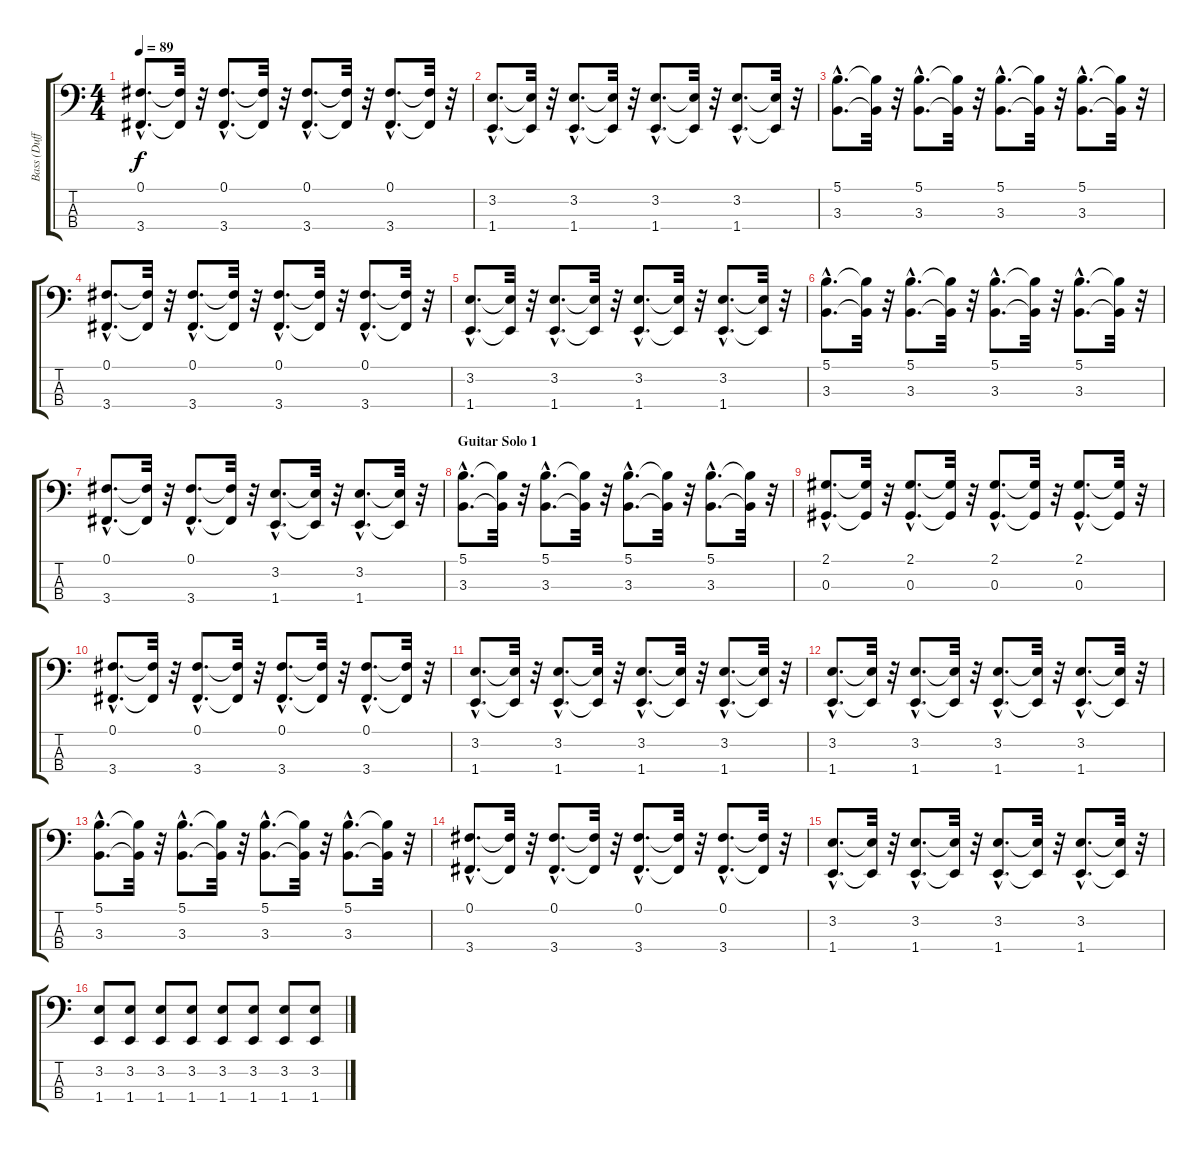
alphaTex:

\track ("Bass (Duff)" "Bass (Duff") {instrument electricbasspick}
\staff {score tabs}
\tuning (Gb2 Db2 Ab1 Eb1) {hide}
\ts (4 4)
\tempo 89
\clef f4
\ks c
(0.1{hac} 3.4{hac}).8{d dy f} (0.1{t} 3.4{t}).32 r.32 (0.1{hac} 3.4{hac}).8{d} (0.1{t} 3.4{t}).32 r.32 (0.1{hac} 3.4{hac}).8{d} (0.1{t} 3.4{t}).32 r.32 (0.1{hac} 3.4{hac}).8{d} (0.1{t} 3.4{t}).32 r.32 |
(3.2{hac} 1.4{hac}).8{d} (3.2{t} 1.4{t}).32 r.32 (3.2{hac} 1.4{hac}).8{d} (3.2{t} 1.4{t}).32 r.32 (3.2{hac} 1.4{hac}).8{d} (3.2{t} 1.4{t}).32 r.32 (3.2{hac} 1.4{hac}).8{d} (3.2{t} 1.4{t}).32 r.32 |
(5.1{hac} 3.3{hac}).8{d} (5.1{t} 3.3{t}).32 r.32 (5.1{hac} 3.3{hac}).8{d} (5.1{t} 3.3{t}).32 r.32 (5.1{hac} 3.3{hac}).8{d} (5.1{t} 3.3{t}).32 r.32 (5.1{hac} 3.3{hac}).8{d} (5.1{t} 3.3{t}).32 r.32 |
(0.1{hac} 3.4{hac}).8{d} (0.1{t} 3.4{t}).32 r.32 (0.1{hac} 3.4{hac}).8{d} (0.1{t} 3.4{t}).32 r.32 (0.1{hac} 3.4{hac}).8{d} (0.1{t} 3.4{t}).32 r.32 (0.1{hac} 3.4{hac}).8{d} (0.1{t} 3.4{t}).32 r.32 |
(3.2{hac} 1.4{hac}).8{d} (3.2{t} 1.4{t}).32 r.32 (3.2{hac} 1.4{hac}).8{d} (3.2{t} 1.4{t}).32 r.32 (3.2{hac} 1.4{hac}).8{d} (3.2{t} 1.4{t}).32 r.32 (3.2{hac} 1.4{hac}).8{d} (3.2{t} 1.4{t}).32 r.32 |
(5.1{hac} 3.3{hac}).8{d} (5.1{t} 3.3{t}).32 r.32 (5.1{hac} 3.3{hac}).8{d} (5.1{t} 3.3{t}).32 r.32 (5.1{hac} 3.3{hac}).8{d} (5.1{t} 3.3{t}).32 r.32 (5.1{hac} 3.3{hac}).8{d} (5.1{t} 3.3{t}).32 r.32 |
(0.1{hac} 3.4{hac}).8{d} (0.1{t} 3.4{t}).32 r.32 (0.1{hac} 3.4{hac}).8{d} (0.1{t} 3.4{t}).32 r.32 (3.2{hac} 1.4{hac}).8{d} (3.2{t} 1.4{t}).32 r.32 (3.2{hac} 1.4{hac}).8{d} (3.2{t} 1.4{t}).32 r.32 |
\section ("" "Guitar Solo 1")
(5.1{hac} 3.3{hac}).8{d} (5.1{t} 3.3{t}).32 r.32 (5.1{hac} 3.3{hac}).8{d} (5.1{t} 3.3{t}).32 r.32 (5.1{hac} 3.3{hac}).8{d} (5.1{t} 3.3{t}).32 r.32 (5.1{hac} 3.3{hac}).8{d} (5.1{t} 3.3{t}).32 r.32 |
(2.1{hac} 0.3{hac}).8{d} (2.1{t} 0.3{t}).32 r.32 (2.1{hac} 0.3{hac}).8{d} (2.1{t} 0.3{t}).32 r.32 (2.1{hac} 0.3{hac}).8{d} (2.1{t} 0.3{t}).32 r.32 (2.1{hac} 0.3{hac}).8{d} (2.1{t} 0.3{t}).32 r.32 |
(0.1{hac} 3.4{hac}).8{d} (0.1{t} 3.4{t}).32 r.32 (0.1{hac} 3.4{hac}).8{d} (0.1{t} 3.4{t}).32 r.32 (0.1{hac} 3.4{hac}).8{d} (0.1{t} 3.4{t}).32 r.32 (0.1{hac} 3.4{hac}).8{d} (0.1{t} 3.4{t}).32 r.32 |
(3.2{hac} 1.4{hac}).8{d} (3.2{t} 1.4{t}).32 r.32 (3.2{hac} 1.4{hac}).8{d} (3.2{t} 1.4{t}).32 r.32 (3.2{hac} 1.4{hac}).8{d} (3.2{t} 1.4{t}).32 r.32 (3.2{hac} 1.4{hac}).8{d} (3.2{t} 1.4{t}).32 r.32 |
(3.2{hac} 1.4{hac}).8{d} (3.2{t} 1.4{t}).32 r.32 (3.2{hac} 1.4{hac}).8{d} (3.2{t} 1.4{t}).32 r.32 (3.2{hac} 1.4{hac}).8{d} (3.2{t} 1.4{t}).32 r.32 (3.2{hac} 1.4{hac}).8{d} (3.2{t} 1.4{t}).32 r.32 |
(5.1{hac} 3.3{hac}).8{d} (5.1{t} 3.3{t}).32 r.32 (5.1{hac} 3.3{hac}).8{d} (5.1{t} 3.3{t}).32 r.32 (5.1{hac} 3.3{hac}).8{d} (5.1{t} 3.3{t}).32 r.32 (5.1{hac} 3.3{hac}).8{d} (5.1{t} 3.3{t}).32 r.32 |
(0.1{hac} 3.4{hac}).8{d} (0.1{t} 3.4{t}).32 r.32 (0.1{hac} 3.4{hac}).8{d} (0.1{t} 3.4{t}).32 r.32 (0.1{hac} 3.4{hac}).8{d} (0.1{t} 3.4{t}).32 r.32 (0.1{hac} 3.4{hac}).8{d} (0.1{t} 3.4{t}).32 r.32 |
(3.2{hac} 1.4{hac}).8{d} (3.2{t} 1.4{t}).32 r.32 (3.2{hac} 1.4{hac}).8{d} (3.2{t} 1.4{t}).32 r.32 (3.2{hac} 1.4{hac}).8{d} (3.2{t} 1.4{t}).32 r.32 (3.2{hac} 1.4{hac}).8{d} (3.2{t} 1.4{t}).32 r.32 |
(3.2 1.4).8 (3.2 1.4).8 (3.2 1.4).8 (3.2 1.4).8 (3.2 1.4).8 (3.2 1.4).8 (3.2 1.4).8 (3.2 1.4).8
